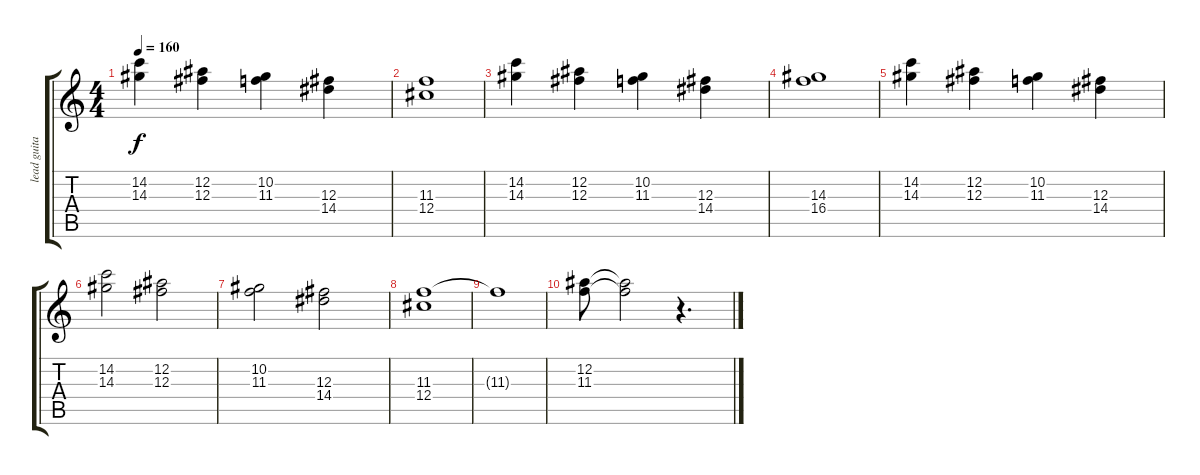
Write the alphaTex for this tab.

\track ("lead guitar" "lead guita") {instrument overdrivenguitar}
\staff {score tabs}
\tuning (Eb4 Bb3 Gb3 Db3 Ab2 Eb2) {hide}
\ts (4 4)
\tempo 160
\clef g2
\ks c
(14.2 14.3).4{dy f} (12.2 12.3).4 (10.2 11.3).4 (12.3 14.4).4 |
(11.3 12.4).1 |
(14.2 14.3).4 (12.2 12.3).4 (10.2 11.3).4 (12.3 14.4).4 |
(14.3 16.4).1 |
(14.2 14.3).4 (12.2 12.3).4 (10.2 11.3).4 (12.3 14.4).4 |
(14.2 14.3).2 (12.2 12.3).2 |
(10.2 11.3).2 (12.3 14.4).2 |
(11.3 12.4).1 |
11.3{t}.1 |
(12.2 11.3).8 (12.2{t} 11.3{t}).2 r.4{d}
